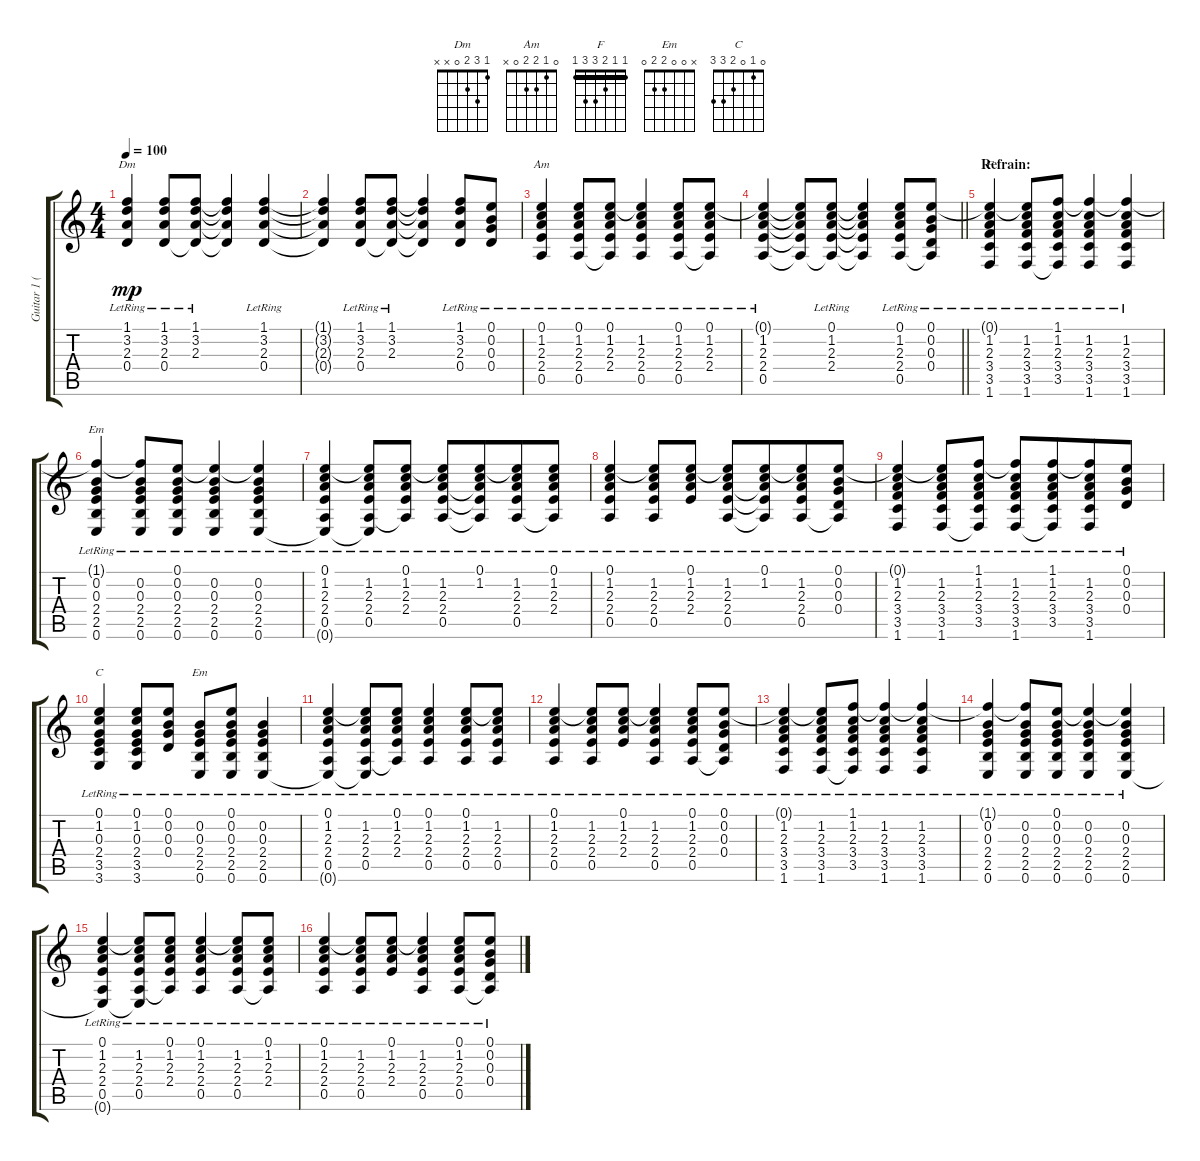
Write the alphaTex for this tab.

\track ("Guitar 1 (Ruythm)" "Guitar 1 (") {instrument acousticguitarsteel}
\staff {score tabs}
\tuning (E4 B3 G3 D3 A2 E2) {hide}
\chord ("Dm" 1 3 2 0 x x)
\chord ("Am" 0 1 2 2 0 x)
\chord ("F" 1 1 2 3 3 1) {barre 1}
\chord ("Em" 0 0 0 2 2 0)
\chord ("C" 0 1 0 2 3 3)
\chord ("Em" x 0 0 2 2 0)
\ts (4 4)
\tempo 100
\clef g2
\ks c
(1.1{lr} 3.2{lr} 2.3{lr} 0.4{lr}).4{ch "Dm" dy mp} (1.1{lr} 3.2{lr} 2.3{lr} 0.4{lr}).8 (1.1{lr} 3.2{lr} 2.3{lr} 0.4{t}).8 (1.1{t} 3.2{t} 2.3{t} 0.4{t}).4 (1.1{lr} 3.2{lr} 2.3{lr} 0.4{lr}).4 |
(1.1{t} 3.2{t} 2.3{t} 0.4{t}).4 (1.1{lr} 3.2{lr} 2.3{lr} 0.4{lr}).8 (1.1{lr} 3.2{lr} 2.3{lr} 0.4{t}).8 (1.1{t} 3.2{t} 2.3{t} 0.4{t}).4 (1.1{lr} 3.2{lr} 2.3{lr} 0.4{lr}).8 (0.1{lr} 0.2{lr} 0.3{lr} 0.4{lr}).8 |
(0.1{lr} 1.2{lr} 2.3{lr} 2.4{lr} 0.5{lr}).4{ch "Am"} (0.1{lr} 1.2{lr} 2.3{lr} 2.4{lr} 0.5{lr}).8 (0.1{lr} 1.2{lr} 2.3{lr} 2.4{lr} 0.5{t}).8 (0.1{t} 1.2{lr} 2.3{lr} 2.4{lr} 0.5{lr}).4 (0.1{lr} 1.2{lr} 2.3{lr} 2.4{lr} 0.5{lr}).8 (0.1{lr} 1.2{lr} 2.3{lr} 2.4{lr} 0.5{t}).8 |
\barLineRight lightlight
(0.1{t} 1.2{lr} 2.3{lr} 2.4{lr} 0.5{lr}).4 (0.1{t} 1.2{t} 2.3{t} 2.4{t} 0.5{t}).8 (0.1{lr} 1.2{lr} 2.3{lr} 2.4{lr} 0.5{t}).8 (0.1{t} 1.2{t} 2.3{t} 2.4{t} 0.5{t}).4 (0.1{lr} 1.2{lr} 2.3{lr} 2.4{lr} 0.5{lr}).8 (0.1{lr} 0.2{lr} 0.3{lr} 0.4{lr} 0.5{t}).8 |
\section ("" "Refrain:")
(0.1{t} 1.2{lr} 2.3{lr} 3.4{lr} 3.5{lr} 1.6{lr}).4{ch "F"} (0.1{t} 1.2{lr} 2.3{lr} 3.4{lr} 3.5{lr} 1.6{lr}).8 (1.1{lr} 1.2{lr} 2.3{lr} 3.4{lr} 3.5{lr} 1.6{t}).8 (1.1{t} 1.2{lr} 2.3{lr} 3.4{lr} 3.5{lr} 1.6{lr}).4 (1.1{t} 1.2{lr} 2.3{lr} 3.4{lr} 3.5{lr} 1.6{lr}).4 |
(1.1{t} 0.2{lr} 0.3{lr} 2.4{lr} 2.5{lr} 0.6{lr}).4{ch "Em"} (1.1{t} 0.2{lr} 0.3{lr} 2.4{lr} 2.5{lr} 0.6{lr}).8 (0.1{lr} 0.2{lr} 0.3{lr} 2.4{lr} 2.5{lr} 0.6{lr}).8 (0.1{t} 0.2{lr} 0.3{lr} 2.4{lr} 2.5{lr} 0.6{lr}).4 (0.1{t} 0.2{lr} 0.3{lr} 2.4{lr} 2.5{lr} 0.6{lr}).4 |
(0.1{lr} 1.2{lr} 2.3{lr} 2.4{lr} 0.5{lr} 0.6{t}).4 (0.1{t} 1.2{lr} 2.3{lr} 2.4{lr} 0.5{lr} 0.6{t}).8 (0.1{lr} 1.2{lr} 2.3{lr} 2.4{lr} 0.5{t}).8 (0.1{t} 1.2{lr} 2.3{lr} 2.4{lr} 0.5{lr}).8 (0.1{lr} 1.2{lr} 2.3{t} 2.4{t} 0.5{t}).8{beam merge} (0.1{t} 1.2{lr} 2.3{lr} 2.4{lr} 0.5{lr}).8 (0.1{lr} 1.2{lr} 2.3{lr} 2.4{lr} 0.5{t}).8 |
(0.1{lr} 1.2{lr} 2.3{lr} 2.4{lr} 0.5{lr}).4 (0.1{t} 1.2{lr} 2.3{lr} 2.4{lr} 0.5{lr}).8 (0.1{lr} 1.2{lr} 2.3{lr} 2.4{lr}).8 (0.1{t} 1.2{lr} 2.3{lr} 2.4{lr} 0.5{lr}).8 (0.1{lr} 1.2{lr} 2.3{t} 2.4{t} 0.5{t}).8{beam merge} (0.1{t} 1.2{lr} 2.3{lr} 2.4{lr} 0.5{lr}).8 (0.1{lr} 0.2{lr} 0.3{lr} 0.4{lr} 0.5{t}).8 |
(0.1{t} 1.2{lr} 2.3{lr} 3.4{lr} 3.5{lr} 1.6{lr}).4 (0.1{t} 1.2{lr} 2.3{lr} 3.4{lr} 3.5{lr} 1.6{lr}).8 (1.1{lr} 1.2{lr} 2.3{lr} 3.4{lr} 3.5{lr} 1.6{t}).8 (1.1{t} 1.2{lr} 2.3{lr} 3.4{lr} 3.5{lr} 1.6{lr}).8 (1.1{lr} 1.2{lr} 2.3{lr} 3.4{lr} 3.5{lr} 1.6{t}).8{beam merge} (1.1{t} 1.2{lr} 2.3{lr} 3.4{lr} 3.5{lr} 1.6{lr}).8 (0.1{lr} 0.2{lr} 0.3{lr} 0.4{lr}).8 |
(0.1{lr} 1.2{lr} 0.3{lr} 2.4{lr} 3.5{lr} 3.6{lr}).4{ch "C"} (0.1{lr} 1.2{lr} 0.3{lr} 2.4{lr} 3.5{lr} 3.6{lr}).8 (0.1{lr} 0.2{lr} 0.3{lr} 0.4{lr}).8 (0.2{lr} 0.3{lr} 2.4{lr} 2.5{lr} 0.6{lr}).8{ch "Em"} (0.1{lr} 0.2{lr} 0.3{lr} 2.4{lr} 2.5{lr} 0.6{lr}).8 (0.2{lr} 0.3{lr} 2.4{lr} 2.5{lr} 0.6{lr}).4 |
(0.1{lr} 1.2{lr} 2.3{lr} 2.4{lr} 0.5{lr} 0.6{t}).4 (0.1{t} 1.2{lr} 2.3{lr} 2.4{lr} 0.5{lr} 0.6{t}).8 (0.1{lr} 1.2{lr} 2.3{lr} 2.4{lr} 0.5{t}).8 (0.1 1.2{lr} 2.3{lr} 2.4{lr} 0.5{lr}).4 (0.1{lr} 1.2{lr} 2.3{lr} 2.4{lr} 0.5).8{beam merge} (0.1{t} 1.2{lr} 2.3{lr} 2.4{lr} 0.5{lr}).8 |
(0.1{lr} 1.2{lr} 2.3{lr} 2.4{lr} 0.5{lr}).4 (0.1{t} 1.2{lr} 2.3{lr} 2.4{lr} 0.5{lr}).8 (0.1{lr} 1.2{lr} 2.3{lr} 2.4{lr}).8 (0.1{t} 1.2{lr} 2.3{lr} 2.4{lr} 0.5{lr}).4 (0.1{lr} 1.2{lr} 2.3{lr} 2.4{lr} 0.5).8 (0.1{lr} 0.2{lr} 0.3{lr} 0.4{lr} 0.5{t}).8 |
(0.1{t} 1.2{lr} 2.3{lr} 3.4{lr} 3.5{lr} 1.6{lr}).4 (0.1{t} 1.2{lr} 2.3{lr} 3.4{lr} 3.5{lr} 1.6{lr}).8 (1.1{lr} 1.2{lr} 2.3{lr} 3.4{lr} 3.5{lr} 1.6{t}).8 (1.1{t} 1.2{lr} 2.3{lr} 3.4{lr} 3.5{lr} 1.6{lr}).4 (1.1{t} 1.2{lr} 2.3{lr} 3.4{lr} 3.5{lr} 1.6{lr}).4 |
(1.1{t} 0.2{lr} 0.3{lr} 2.4{lr} 2.5{lr} 0.6{lr}).4 (1.1{t} 0.2{lr} 0.3{lr} 2.4{lr} 2.5{lr} 0.6{lr}).8 (0.1{lr} 0.2{lr} 0.3{lr} 2.4{lr} 2.5{lr} 0.6{lr}).8 (0.1{t} 0.2{lr} 0.3{lr} 2.4{lr} 2.5{lr} 0.6{lr}).4 (0.1{t} 0.2{lr} 0.3{lr} 2.4{lr} 2.5{lr} 0.6{lr}).4 |
(0.1{lr} 1.2{lr} 2.3{lr} 2.4{lr} 0.5{lr} 0.6{t}).4 (0.1{t} 1.2{lr} 2.3{lr} 2.4{lr} 0.5{lr} 0.6{t}).8 (0.1{lr} 1.2{lr} 2.3{lr} 2.4{lr} 0.5{t}).8 (0.1 1.2{lr} 2.3{lr} 2.4{lr} 0.5{lr}).4 (0.1{t} 1.2{lr} 2.3{lr} 2.4{lr} 0.5).8{beam merge} (0.1 1.2{lr} 2.3{lr} 2.4{lr} 0.5{t}).8 |
(0.1{lr} 1.2{lr} 2.3{lr} 2.4{lr} 0.5{lr}).4 (0.1{t} 1.2{lr} 2.3{lr} 2.4{lr} 0.5{lr}).8 (0.1{lr} 1.2{lr} 2.3{lr} 2.4{lr}).8 (0.1{t} 1.2{lr} 2.3{lr} 2.4{lr} 0.5{lr}).4 (0.1{lr} 1.2{lr} 2.3{lr} 2.4{lr} 0.5).8 (0.1{lr} 0.2{lr} 0.3{lr} 0.4{lr} 0.5{t}).8
